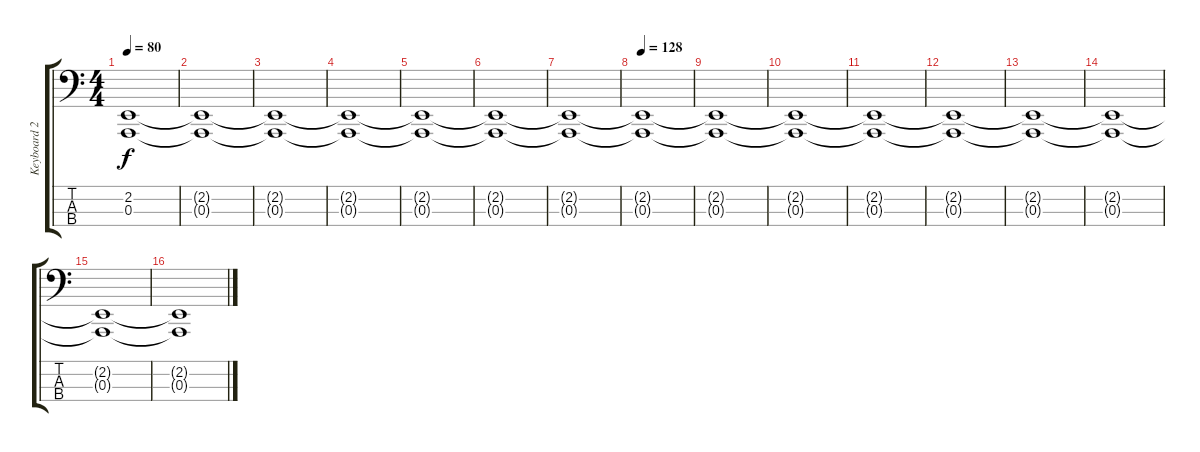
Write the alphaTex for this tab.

\track ("Keyboard 2" "Keyboard 2") {instrument accordion}
\staff {score tabs}
\tuning (G2 D2 A1 E1) {hide}
\ts (4 4)
\tempo 80
\clef f4
\ks c
(2.2{t} 0.3{t}).1{dy f} |
(2.2{t} 0.3{t}).1 |
(2.2{t} 0.3{t}).1 |
(2.2{t} 0.3{t}).1 |
(2.2{t} 0.3{t}).1 |
(2.2{t} 0.3{t}).1 |
(2.2{t} 0.3{t}).1 |
\tempo 128
(2.2{t} 0.3{t}).1{volume 9} |
(2.2{t} 0.3{t}).1 |
(2.2{t} 0.3{t}).1 |
(2.2{t} 0.3{t}).1 |
(2.2{t} 0.3{t}).1 |
(2.2{t} 0.3{t}).1 |
(2.2{t} 0.3{t}).1 |
(2.2{t} 0.3{t}).1 |
(2.2{t} 0.3{t}).1
